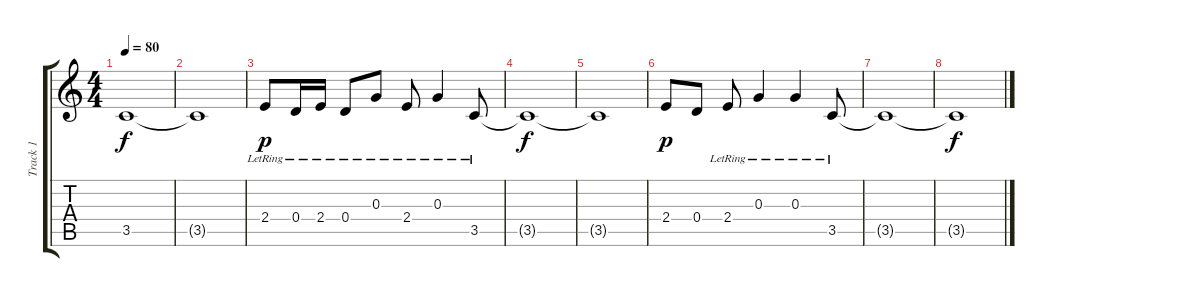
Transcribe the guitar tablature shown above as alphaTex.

\track ("Track 1" "Track 1") {instrument electricguitarjazz}
\staff {score tabs}
\tuning (E4 B3 G3 D3 A2 E2) {hide}
\ts (4 4)
\tempo 80
\clef g2
\ks c
3.5{t}.1{dy f} |
3.5{t}.1 |
2.4{lr}.8{dy p} 0.4{lr}.16 2.4{lr}.16 0.4{lr}.8 0.3{lr}.8 2.4{lr}.8 0.3{lr}.4 3.5{lr}.8 |
3.5{t}.1{dy f} |
3.5{t}.1 |
2.4.8{dy p} 0.4.8 2.4{lr}.8 0.3{lr}.4 0.3{lr}.4 3.5{lr}.8 |
3.5{t}.1 |
3.5{t}.1{dy f}
